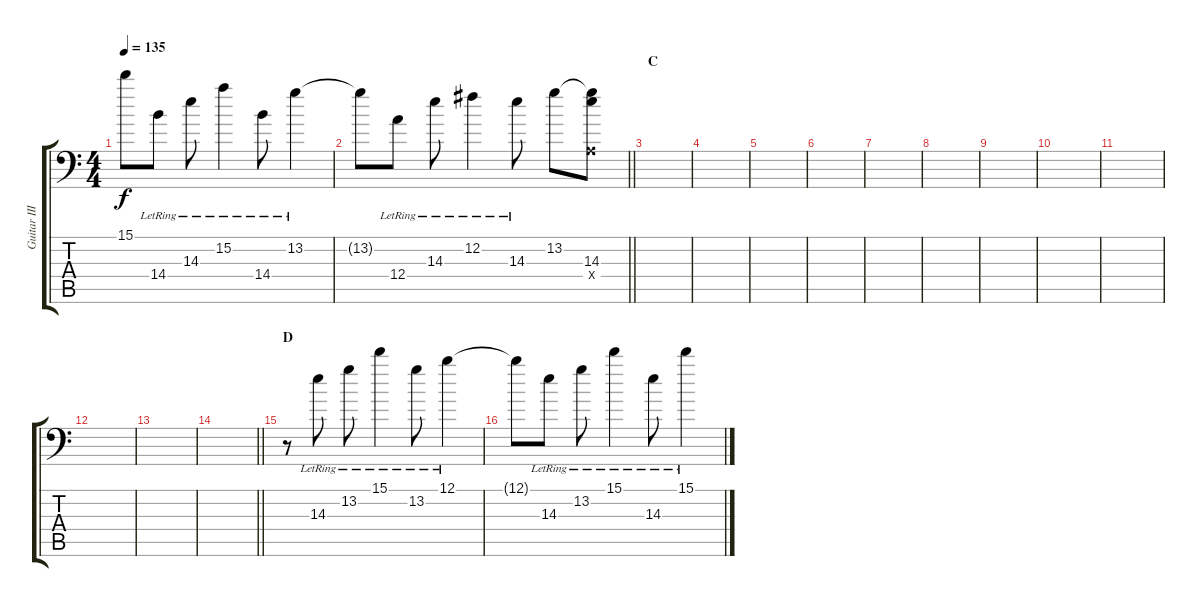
\track ("Guitar III" "Guitar III") {instrument electricguitarclean}
\staff {score tabs}
\tuning (B3 Gb3 D3 A2 E2 A1) {hide}
\ts (4 4)
\tempo 135
\clef f4
\ks c
15.1{t}.8{dy f} 14.4{lr}.8 14.3{lr}.8 15.2{lr}.4 14.4{lr}.8 13.2{lr}.4 |
\barLineRight lightlight
13.2{t}.8 12.4{lr}.8 14.3{lr}.8 12.2{lr}.4 14.3{lr}.8 13.2.8 (13.2{t} 14.3 0.4{x}).8 |
\section ("" "C")
|
|
|
|
|
|
|
|
|
|
|
\barLineRight lightlight
|
\section ("" "D")
r.8 14.3{lr}.8 13.2{lr}.8 15.1{lr}.4 13.2{lr}.8 12.1{lr}.4 |
12.1{t}.8 14.3{lr}.8 13.2{lr}.8 15.1{lr}.4 14.3{lr}.8 15.1{lr}.4
